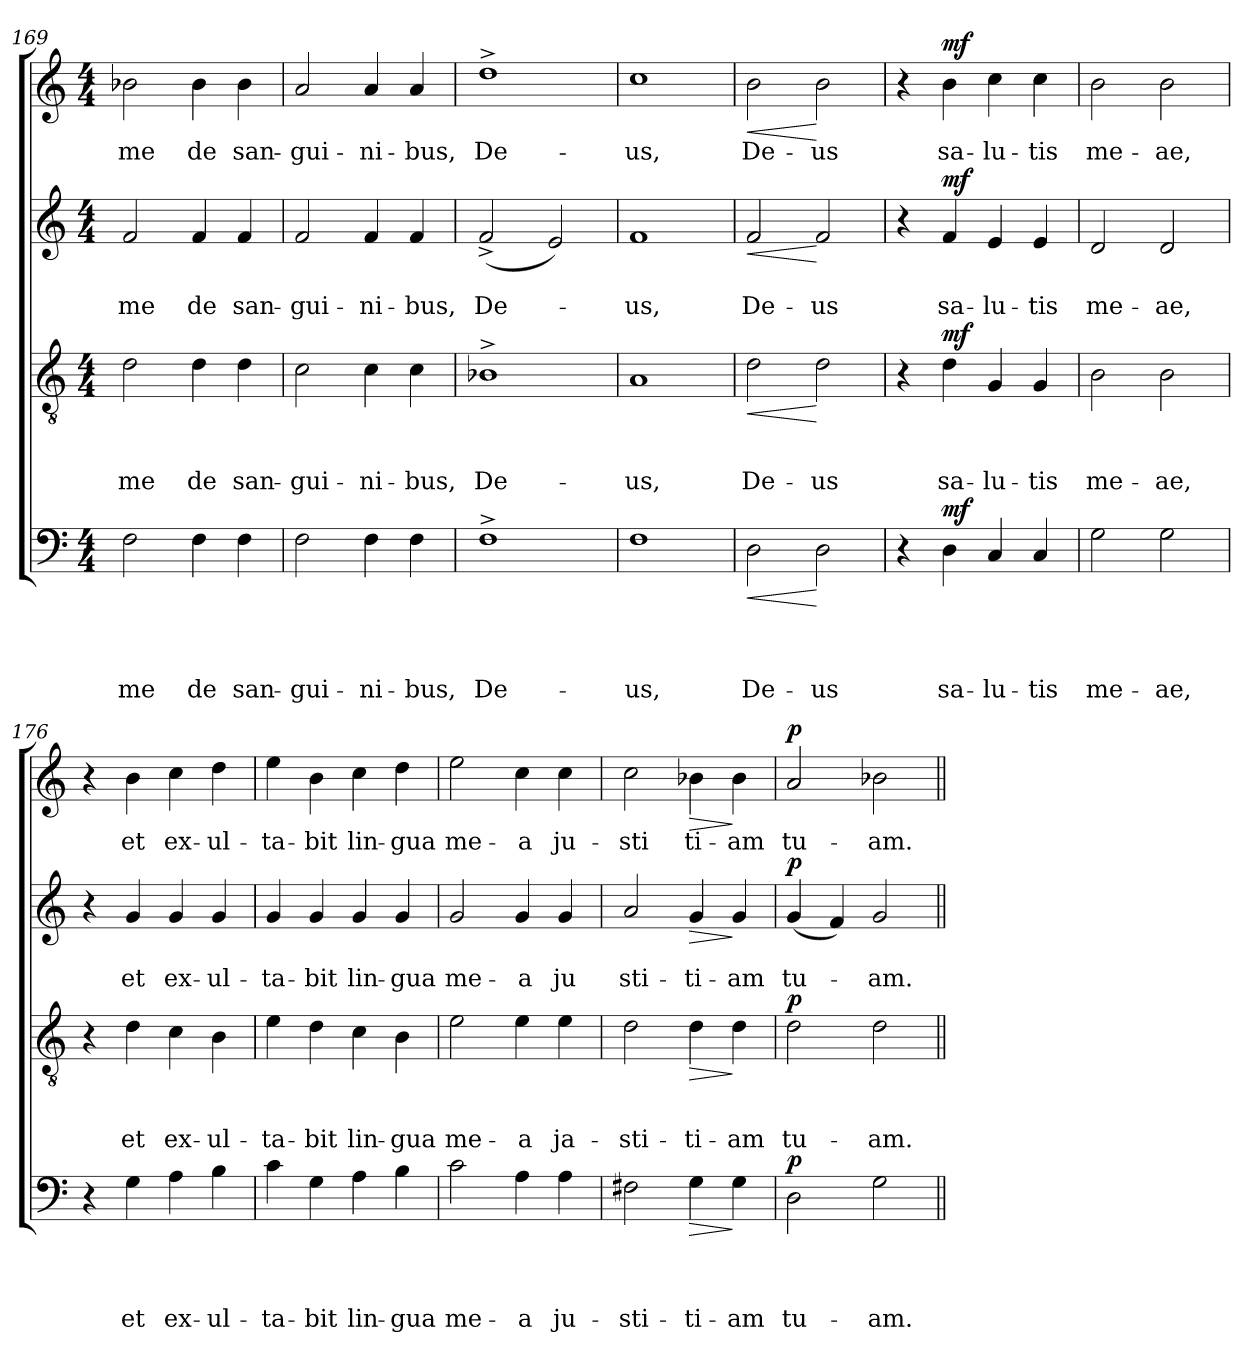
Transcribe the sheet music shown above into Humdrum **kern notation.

**kern	**text	**text	**text	**text	**dynam	**kern	**text	**text	**text	**dynam	**kern	**text	**text	**dynam	**kern	**text	**dynam
*part4	*part4	*part4	*part4	*part4	*part4	*part3	*part3	*part3	*part3	*part3	*part2	*part2	*part2	*part2	*part1	*part1	*part1
*staff4	*staff4	*staff4	*staff4	*staff4	*staff4	*staff3	*staff3	*staff3	*staff3	*staff3	*staff2	*staff2	*staff2	*staff2	*staff1	*staff1	*staff1
*clefF4	*	*	*	*	*	*clefGv2	*	*	*	*	*clefG2	*	*	*	*clefG2	*	*
*	*	*	*	*	*	*ITrd7c12	*	*	*	*	*	*	*	*	*	*	*
*k[]	*	*	*	*	*	*k[]	*	*	*	*	*k[]	*	*	*	*k[]	*	*
*C:	*	*	*	*	*	*C:	*	*	*	*	*C:	*	*	*	*C:	*	*
*M4/4	*	*	*	*	*	*M4/4	*	*	*	*	*M4/4	*	*	*	*M4/4	*	*
=169	=169	=169	=169	=169	=169	=169	=169	=169	=169	=169	=169	=169	=169	=169	=169	=169	=169
!	!	!	!	!LO:LY:b	!	!	!	!	!LO:LY:b	!	!	!	!LO:LY:b	!	!	!LO:LY:b	!
2F\	.	.	.	me	.	2D\	.	.	me	.	2f/	.	me	.	2b-X\	me	.
!	!	!	!	!LO:LY:b	!	!	!	!	!LO:LY:b	!	!	!	!LO:LY:b	!	!	!LO:LY:b	!
4F\	.	.	.	de	.	4D\	.	.	de	.	4f/	.	de	.	4b-\	de	.
!	!	!	!	!LO:LY:b	!	!	!	!	!LO:LY:b	!	!	!	!LO:LY:b	!	!	!LO:LY:b	!
4F\	.	.	.	san-	.	4D\	.	.	san-	.	4f/	.	san-	.	4b-\	san-	.
=170	=170	=170	=170	=170	=170	=170	=170	=170	=170	=170	=170	=170	=170	=170	=170	=170	=170
!	!	!	!	!LO:LY:b	!	!	!	!	!LO:LY:b	!	!	!	!LO:LY:b	!	!	!LO:LY:b	!
2F\	.	.	.	-gui-	.	2C\	.	.	-gui-	.	2f/	.	-gui-	.	2a/	-gui-	.
!	!	!	!	!LO:LY:b	!	!	!	!	!LO:LY:b	!	!	!	!LO:LY:b	!	!	!LO:LY:b	!
4F\	.	.	.	-ni-	.	4C\	.	.	-ni-	.	4f/	.	-ni-	.	4a/	-ni-	.
!	!	!	!	!LO:LY:b	!	!	!	!	!LO:LY:b	!	!	!	!LO:LY:b	!	!	!LO:LY:b	!
4F\	.	.	.	-bus,	.	4C\	.	.	-bus,	.	4f/	.	-bus,	.	4a/	-bus,	.
=171	=171	=171	=171	=171	=171	=171	=171	=171	=171	=171	=171	=171	=171	=171	=171	=171	=171
!	!	!	!	!LO:LY:b	!	!	!	!	!LO:LY:b	!	!	!	!LO:LY:b	!	!	!LO:LY:b	!
1F^>	.	.	.	De-	.	1BB-X^>	.	.	De-	.	(<2f^</	.	De-	.	1dd^>	De-	.
.	.	.	.	.	.	.	.	.	.	.	2e/)	.	.	.	.	.	.
=172	=172	=172	=172	=172	=172	=172	=172	=172	=172	=172	=172	=172	=172	=172	=172	=172	=172
!	!	!	!	!LO:LY:b	!	!	!	!	!LO:LY:b	!	!	!	!LO:LY:b	!	!	!LO:LY:b	!
1F	.	.	.	-us,	.	1AA	.	.	-us,	.	1f	.	-us,	.	1cc	-us,	.
=173	=173	=173	=173	=173	=173	=173	=173	=173	=173	=173	=173	=173	=173	=173	=173	=173	=173
!	!	!	!	!LO:LY:b	!LO:HP:b	!	!	!	!LO:LY:b	!LO:HP:b	!	!	!LO:LY:b	!LO:HP:b	!	!LO:LY:b	!LO:HP:b
2D\	.	.	.	De-	<	2D\	.	.	De-	<	2f/	.	De-	<	2b\	De-	<
!	!	!	!	!LO:LY:b	!	!	!	!	!LO:LY:b	!	!	!	!LO:LY:b	!	!	!LO:LY:b	!
2D\	.	.	.	-us	[	2D\	.	.	-us	[	2f/	.	-us	[	2b\	-us	[
=174	=174	=174	=174	=174	=174	=174	=174	=174	=174	=174	=174	=174	=174	=174	=174	=174	=174
4r	.	.	.	.	.	4r	.	.	.	.	4r	.	.	.	4r	.	.
!	!	!	!	!LO:LY:b	!LO:DY:a	!	!	!	!LO:LY:b	!LO:DY:a	!	!	!LO:LY:b	!LO:DY:a	!	!LO:LY:b	!LO:DY:a
4D\	.	.	.	sa-	mf	4D\	.	.	sa-	mf	4f/	.	sa-	mf	4b\	sa-	mf
!	!	!	!	!LO:LY:b	!	!	!	!	!LO:LY:b	!	!	!	!LO:LY:b	!	!	!LO:LY:b	!
4C/	.	.	.	-lu-	.	4GG/	.	.	-lu-	.	4e/	.	-lu-	.	4cc\	-lu-	.
!	!	!	!	!LO:LY:b	!	!	!	!	!LO:LY:b	!	!	!	!LO:LY:b	!	!	!LO:LY:b	!
4C/	.	.	.	-tis	.	4GG/	.	.	-tis	.	4e/	.	-tis	.	4cc\	-tis	.
=175	=175	=175	=175	=175	=175	=175	=175	=175	=175	=175	=175	=175	=175	=175	=175	=175	=175
!	!	!	!	!LO:LY:b	!	!	!	!	!LO:LY:b	!	!	!	!LO:LY:b	!	!	!LO:LY:b	!
2G\	.	.	.	me-	.	2BB\	.	.	me-	.	2d/	.	me-	.	2b\	me-	.
!	!	!	!	!LO:LY:b	!	!	!	!	!LO:LY:b	!	!	!	!LO:LY:b	!	!	!LO:LY:b	!
2G\	.	.	.	-ae,	.	2BB\	.	.	-ae,	.	2d/	.	-ae,	.	2b\	-ae,	.
=176	=176	=176	=176	=176	=176	=176	=176	=176	=176	=176	=176	=176	=176	=176	=176	=176	=176
4r	.	.	.	.	.	4r	.	.	.	.	4r	.	.	.	4r	.	.
!	!	!	!	!LO:LY:b	!	!	!	!	!LO:LY:b	!	!	!	!LO:LY:b	!	!	!LO:LY:b	!
4G\	.	.	.	et	.	4D\	.	.	et	.	4g/	.	et	.	4b\	et	.
!	!	!	!	!LO:LY:b	!	!	!	!	!LO:LY:b	!	!	!	!LO:LY:b	!	!	!LO:LY:b	!
4A\	.	.	.	ex-	.	4C\	.	.	ex-	.	4g/	.	ex-	.	4cc\	ex-	.
!	!	!	!	!LO:LY:b	!	!	!	!	!LO:LY:b	!	!	!	!LO:LY:b	!	!	!LO:LY:b	!
4B\	.	.	.	-ul-	.	4BB\	.	.	-ul-	.	4g/	.	-ul-	.	4dd\	-ul-	.
!!LO:LB:g=z
=177	=177	=177	=177	=177	=177	=177	=177	=177	=177	=177	=177	=177	=177	=177	=177	=177	=177
!	!	!	!	!LO:LY:b	!	!	!	!	!LO:LY:b	!	!	!	!LO:LY:b	!	!	!LO:LY:b	!
4c\	.	.	.	-ta-	.	4E\	.	.	-ta-	.	4g/	.	-ta-	.	4ee\	-ta-	.
!	!	!	!	!LO:LY:b	!	!	!	!	!LO:LY:b	!	!	!	!LO:LY:b	!	!	!LO:LY:b	!
4G\	.	.	.	-bit	.	4D\	.	.	-bit	.	4g/	.	-bit	.	4b\	-bit	.
!	!	!	!	!LO:LY:b	!	!	!	!	!LO:LY:b	!	!	!	!LO:LY:b	!	!	!LO:LY:b	!
4A\	.	.	.	lin-	.	4C\	.	.	lin-	.	4g/	.	lin-	.	4cc\	lin-	.
!	!	!	!	!LO:LY:b	!	!	!	!	!LO:LY:b	!	!	!	!LO:LY:b	!	!	!LO:LY:b	!
4B\	.	.	.	-gua	.	4BB\	.	.	-gua	.	4g/	.	-gua	.	4dd\	-gua	.
=178	=178	=178	=178	=178	=178	=178	=178	=178	=178	=178	=178	=178	=178	=178	=178	=178	=178
!	!	!	!	!LO:LY:b	!	!	!	!	!LO:LY:b	!	!	!	!LO:LY:b	!	!	!LO:LY:b	!
2c\	.	.	.	me-	.	2E\	.	.	me-	.	2g/	.	me-	.	2ee\	me-	.
!	!	!	!	!LO:LY:b	!	!	!	!	!LO:LY:b	!	!	!	!LO:LY:b	!	!	!LO:LY:b	!
4A\	.	.	.	-a	.	4E\	.	.	-a	.	4g/	.	-a	.	4cc\	-a	.
!	!	!	!	!LO:LY:b	!	!	!	!	!LO:LY:b	!	!	!	!LO:LY:b	!	!	!LO:LY:b	!
4A\	.	.	.	ju-	.	4E\	.	.	ja-	.	4g/	.	ju	.	4cc\	ju-	.
=179	=179	=179	=179	=179	=179	=179	=179	=179	=179	=179	=179	=179	=179	=179	=179	=179	=179
!	!	!	!	!LO:LY:b	!	!	!	!	!LO:LY:b	!	!	!	!LO:LY:b	!	!	!LO:LY:b	!
2F#X\	.	.	.	-sti-	.	2D\	.	.	-sti-	.	2a/	.	sti-	.	2cc\	-sti	.
!	!	!	!	!LO:LY:b	!LO:HP:b	!	!	!	!LO:LY:b	!LO:HP:b	!	!	!LO:LY:b	!LO:HP:b	!	!LO:LY:b	!LO:HP:b
4G\	.	.	.	-ti-	>	4D\	.	.	-ti-	>	4g/	.	-ti-	>	4b-X\	ti-	>
!	!	!	!	!LO:LY:b	!	!	!	!	!LO:LY:b	!	!	!	!LO:LY:b	!	!	!LO:LY:b	!
4G\	.	.	.	-am	]	4D\	.	.	-am	]	4g/	.	-am	]	4b-\	-am	]
=180	=180	=180	=180	=180	=180	=180	=180	=180	=180	=180	=180	=180	=180	=180	=180	=180	=180
!	!	!	!	!LO:LY:b	!LO:DY:a	!	!	!	!LO:LY:b	!LO:DY:a	!	!	!LO:LY:b	!LO:DY:a	!	!LO:LY:b	!LO:DY:a
2D\	.	.	.	tu-	p	2D\	.	.	tu-	p	(<4g/	.	tu-	p	2a/	tu-	p
.	.	.	.	.	.	.	.	.	.	.	4f/)	.	.	.	.	.	.
!	!	!	!	!LO:LY:b	!	!	!	!	!LO:LY:b	!	!	!	!LO:LY:b	!	!	!LO:LY:b	!
2G\	.	.	.	-am.	.	2D\	.	.	-am.	.	2g/	.	-am.	.	2b-X\	-am.	.
=||	=||	=||	=||	=||	=||	=||	=||	=||	=||	=||	=||	=||	=||	=||	=||	=||	=||
*-	*-	*-	*-	*-	*-	*-	*-	*-	*-	*-	*-	*-	*-	*-	*-	*-	*-
